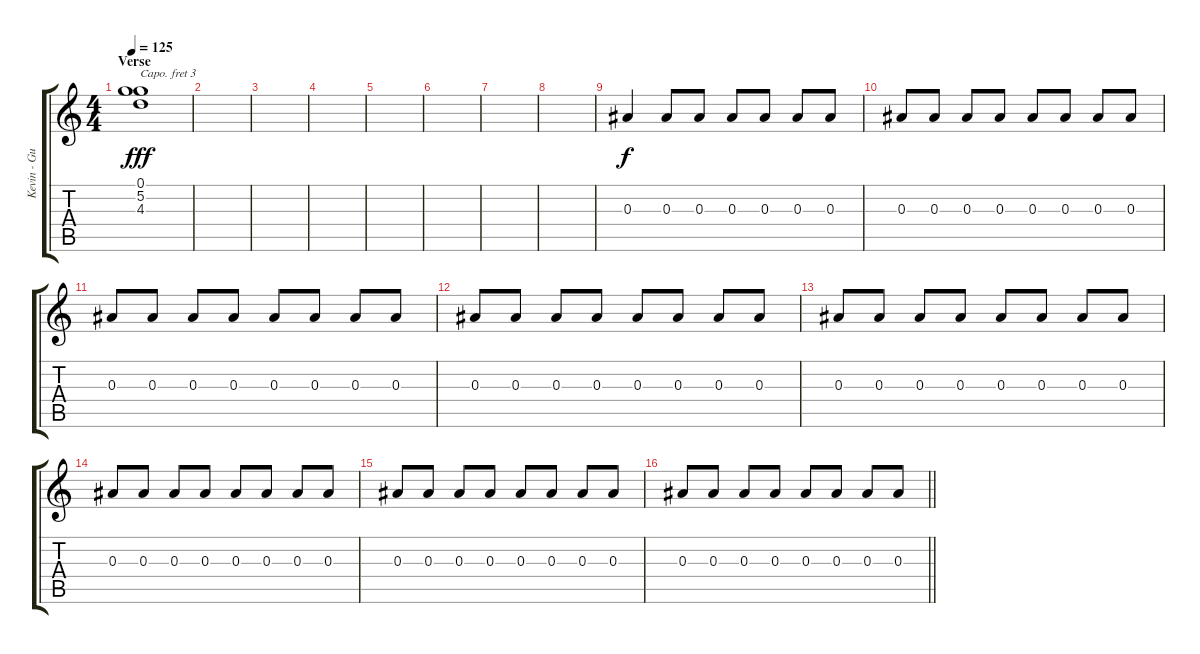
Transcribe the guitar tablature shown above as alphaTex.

\track ("Kevin - Guitar" "Kevin - Gu") {instrument acousticguitarsteel}
\staff {score tabs}
\capo 3
\tuning (E4 B3 G3 D3 A2 E2) {hide}
\ts (4 4)
\section ("" "Verse")
\tempo 125
\clef g2
\ks c
(0.1 5.2 4.3).1{dy fff} |
|
|
|
|
|
|
|
0.3.4{dy f volume 10} 0.3.8 0.3.8 0.3.8 0.3.8 0.3.8 0.3.8 |
0.3.8 0.3.8 0.3.8 0.3.8 0.3.8 0.3.8 0.3.8 0.3.8 |
0.3.8 0.3.8 0.3.8 0.3.8 0.3.8 0.3.8 0.3.8 0.3.8 |
0.3.8 0.3.8 0.3.8 0.3.8 0.3.8 0.3.8 0.3.8 0.3.8 |
0.3.8 0.3.8 0.3.8 0.3.8 0.3.8 0.3.8 0.3.8 0.3.8 |
0.3.8 0.3.8 0.3.8 0.3.8 0.3.8 0.3.8 0.3.8 0.3.8 |
0.3.8 0.3.8 0.3.8 0.3.8 0.3.8 0.3.8 0.3.8 0.3.8 |
\barLineRight lightlight
0.3.8 0.3.8 0.3.8 0.3.8 0.3.8 0.3.8 0.3.8 0.3.8
